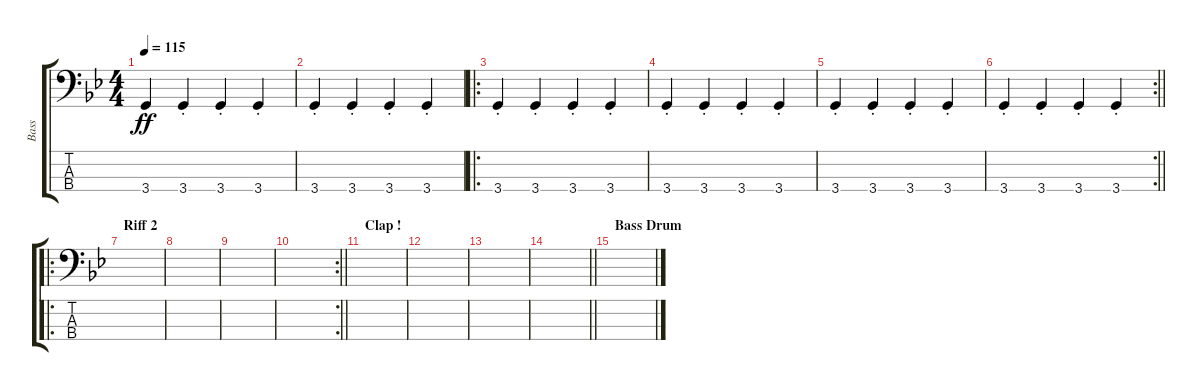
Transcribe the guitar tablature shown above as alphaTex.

\track ("Bass" "Bass") {instrument electricbassfinger}
\staff {score tabs}
\tuning (G2 D2 A1 E1) {hide}
\ts (4 4)
\tempo 115
\clef f4
\ks gminor
3.4{st}.4{dy ff} 3.4{st}.4 3.4{st}.4 3.4{st}.4 |
3.4{st}.4 3.4{st}.4 3.4{st}.4 3.4{st}.4 |
\ro
3.4{st}.4 3.4{st}.4 3.4{st}.4 3.4{st}.4 |
3.4{st}.4 3.4{st}.4 3.4{st}.4 3.4{st}.4 |
3.4{st}.4 3.4{st}.4 3.4{st}.4 3.4{st}.4 |
\rc 2
\barLineRight lightlight
3.4{st}.4 3.4{st}.4 3.4{st}.4 3.4{st}.4 |
\ro
\section ("" "Riff 2")
|
|
|
\rc 2
\barLineRight lightlight
|
\section ("" "Clap !")
|
|
|
\barLineRight lightlight
|
\section ("" "Bass Drum")
